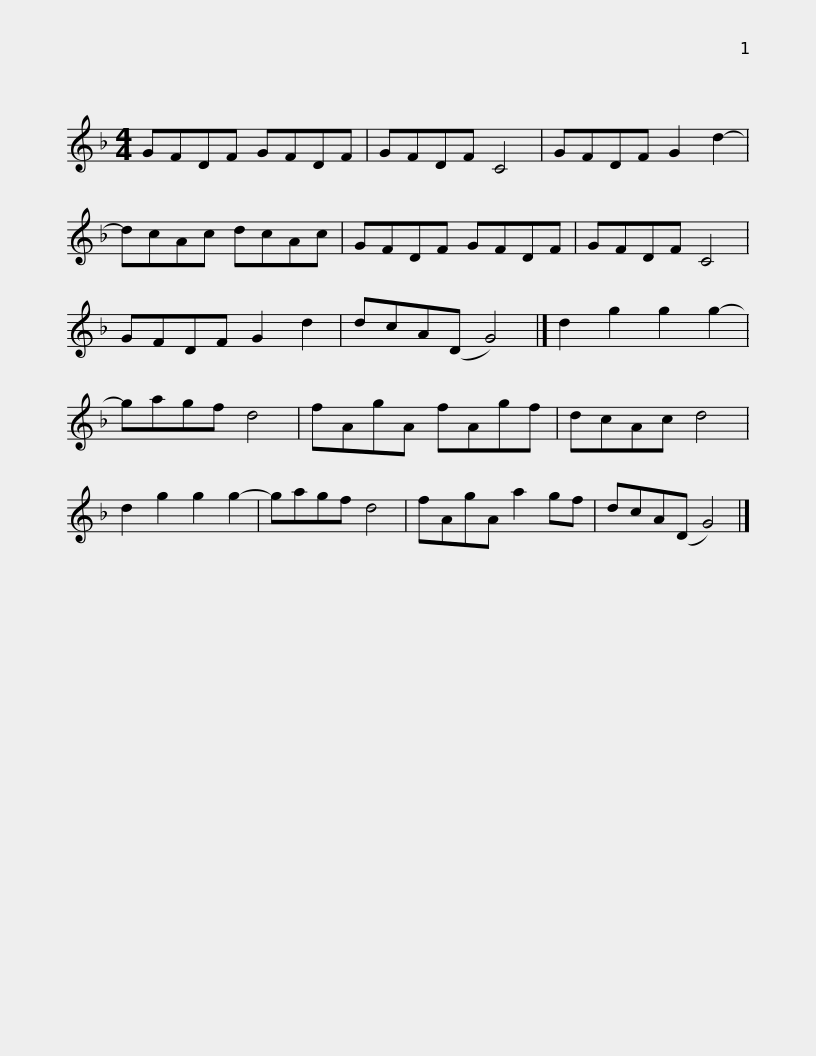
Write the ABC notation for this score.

X:1
L:1/8
M:4/4
I:linebreak $
K:F
V:1 treble
V:1
 GFDF GFDF | GFDF C4 | GFDF G2 d2- | dcAc dcAc | GFDF GFDF | %5
 GFDF C4 |$ GFDF G2 d2 | dcA(D G4) |] d2 g2 g2 g2- | gagf d4 | %10
 fAgA fAgf | dcAc d4 | d2 g2 g2 g2- | gagf d4 |$ fAgA a2 gf | %15
 dcA(D G4) |] %16
